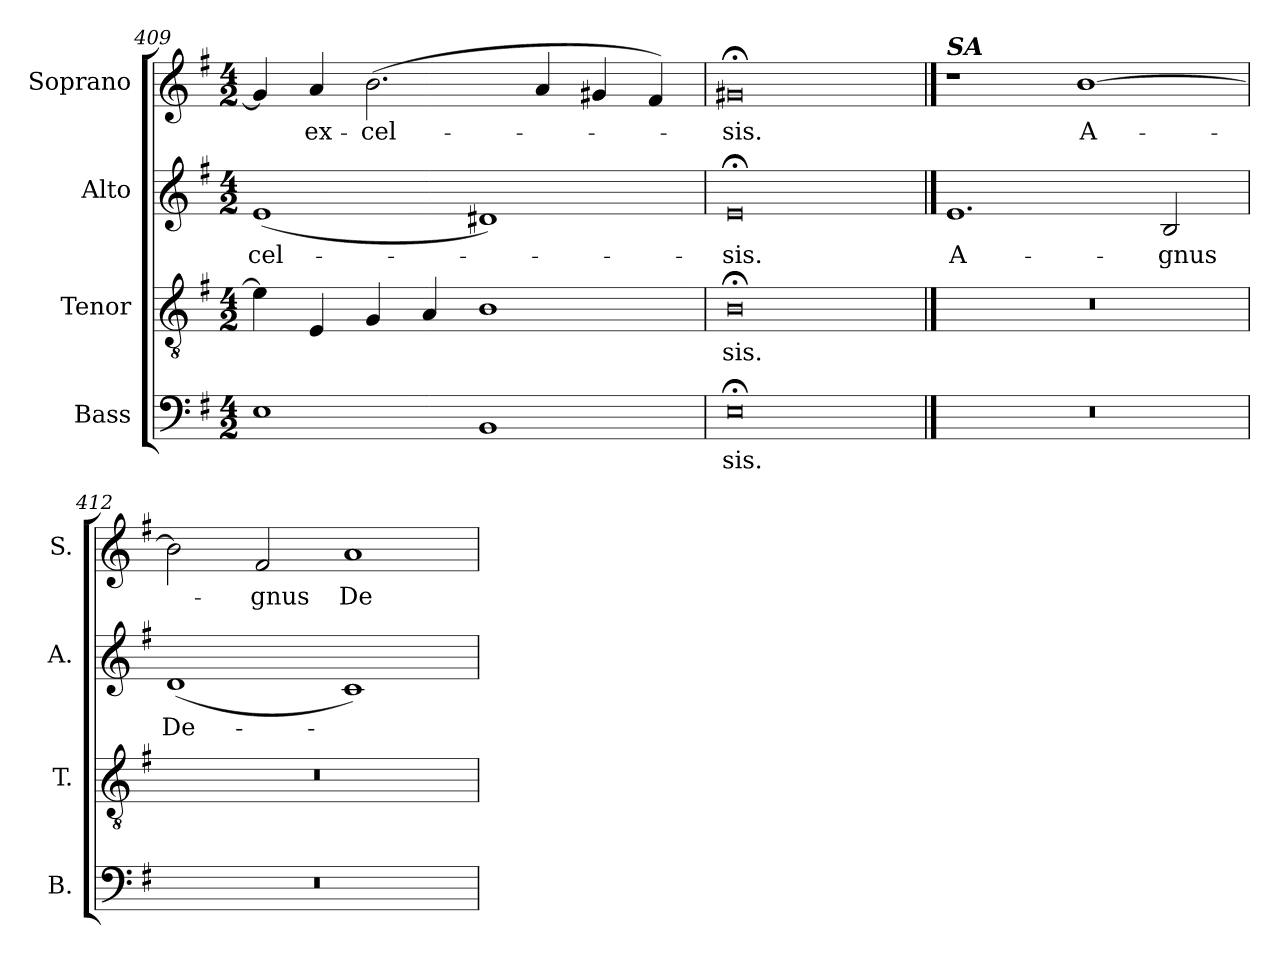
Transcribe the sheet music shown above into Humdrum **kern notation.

**kern	**text	**kern	**text	**kern	**text	**kern	**text
*part4	*part4	*part3	*part3	*part2	*part2	*part1	*part1
*staff4	*staff4	*staff3	*staff3	*staff2	*staff2	*staff1	*staff1
*I"Bass	*	*I"Tenor	*	*I"Alto	*	*I"Soprano	*
*I'B.	*	*I'T.	*	*I'A.	*	*I'S.	*
*clefF4	*	*clefGv2	*	*clefG2	*	*clefG2	*
*	*	*ITrd7c12	*	*	*	*	*
*k[f#]	*	*k[f#]	*	*k[f#]	*	*k[f#]	*
*G:	*	*G:	*	*G:	*	*G:	*
*M4/2	*	*M4/2	*	*M4/2	*	*M4/2	*
=409	=409	=409	=409	=409	=409	=409	=409
!	!	!	!	!	!LO:LY:b:color=#000000	!	!
1Ei	.	4Ei\]	.	(1ei	-cel-	4gi/]	.
!	!	!	!	!	!	!	!LO:LY:b:color=#000000
.	.	4EEi/	.	.	.	4ai/	ex-
!	!	!	!	!	!	!	!LO:LY:b:color=#000000
.	.	4GGi/	.	.	.	(2.bi\	-cel-
.	.	4AAi/	.	.	.	.	.
1BBi	.	1BBi	.	1d#Xi)	.	.	.
.	.	.	.	.	.	4ai/	.
.	.	.	.	.	.	4g#Xi/	.
.	.	.	.	.	.	4f#i/)	.
=410	=410	=410	=410	=410	=410	=410	=410
!	!LO:LY:b:color=#000000	!	!	!	!	!	!
!	!	!	!LO:LY:b:color=#000000	!	!	!	!
!	!	!	!	!	!LO:LY:b:color=#000000	!	!
!	!	!	!	!	!	!	!LO:LY:b:color=#000000
0E;i	-sis.	0BB;i	-sis.	0e;i	-sis.	0g#X;i	-sis.
!!LO:LB:g=z
==411	==411	==411	==411	==411	==411	==411	==411
!LO:N:vis=1	!	!LO:N:vis=1	!	!	!	!	!
*	*	*	*	*	*	*MM176	*
!	!	!	!	!	!	!LO:TX:a:Bi:t=SA	!
!	!	!	!	!	!LO:LY:b:color=#000000	!	!
0r	.	0r	.	1.ei	A-	1r	.
!	!	!	!	!	!	!	!LO:LY:b:color=#000000
.	.	.	.	.	.	[1bi	A-
!	!	!	!	!	!LO:LY:b:color=#000000	!	!
.	.	.	.	2Bi/	-gnus	.	.
=412	=412	=412	=412	=412	=412	=412	=412
!LO:N:vis=1	!	!LO:N:vis=1	!	!	!	!	!
!	!	!	!	!	!LO:LY:b:color=#000000	!	!
0r	.	0r	.	(1di	De-	2bi\]	.
!	!	!	!	!	!	!	!LO:LY:b:color=#000000
.	.	.	.	.	.	2f#i/	-gnus
!	!	!	!	!	!	!	!LO:LY:b:color=#000000
.	.	.	.	1ci)	.	1ai	De-
=	=	=	=	=	=	=	=
*-	*-	*-	*-	*-	*-	*-	*-
